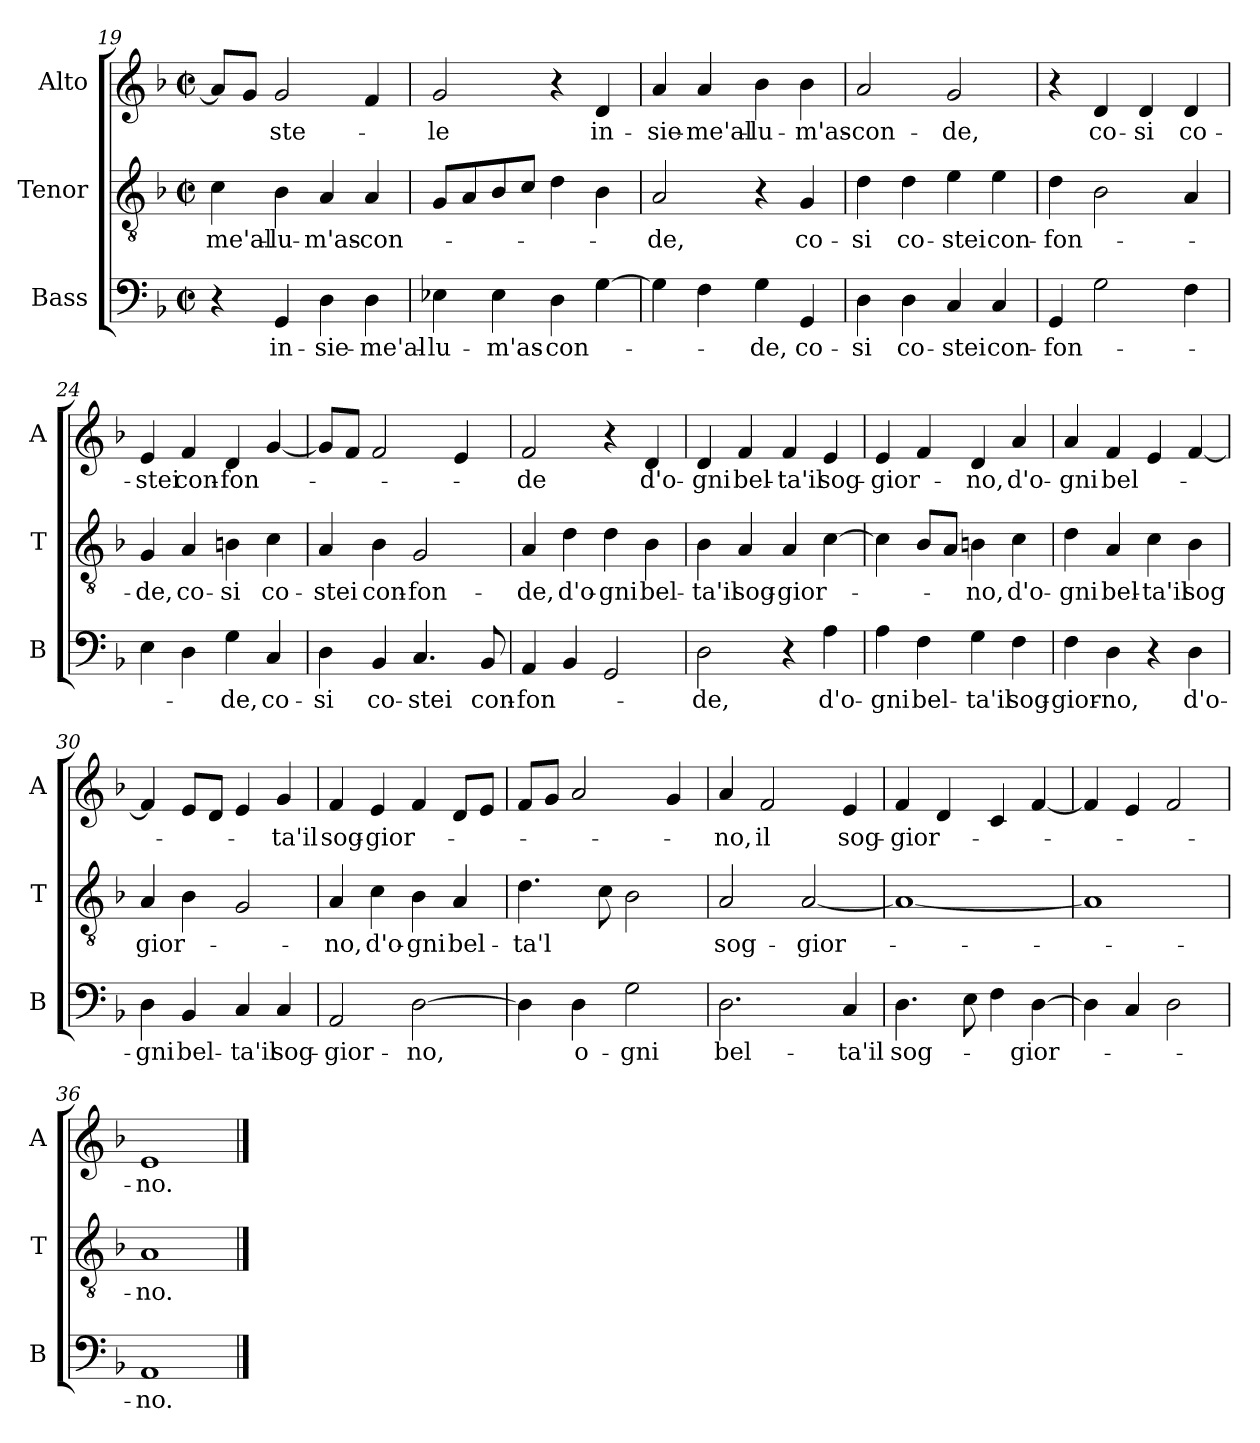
**kern	**text	**kern	**text	**kern	**text
*part3	*part3	*part2	*part2	*part1	*part1
*staff3	*staff3	*staff2	*staff2	*staff1	*staff1
*I"Bass	*	*I"Tenor	*	*I"Alto	*
*I'B	*	*I'T	*	*I'A	*
*clefF4	*	*clefGv2	*	*clefG2	*
*k[b-]	*	*k[b-]	*	*k[b-]	*
*F:	*	*F:	*	*F:	*
*M2/2	*	*M2/2	*	*M2/2	*
*met(c|)	*	*met(c|)	*	*met(c|)	*
=19	=19	=19	=19	=19	=19
!	!	!	!LO:LY:b	!	!
4r	.	4c\	-me'al-	8a/L]	.
.	.	.	.	8g/J	.
!	!LO:LY:b	!	!LO:LY:b	!	!LO:LY:b
4GG/	in-	4B-\	-lu-	2g/	-ste-
!	!LO:LY:b	!	!LO:LY:b	!	!
4D\	-sie-	4A/	-m'as-	.	.
!	!LO:LY:b	!	!LO:LY:b	!	!
4D\	-me'al-	4A/	-con-	4f/	.
=20	=20	=20	=20	=20	=20
!	!LO:LY:b	!	!	!	!LO:LY:b
4E-X\	-lu-	8G/L	.	2g/	-le
.	.	8A/	.	.	.
!	!LO:LY:b	!	!	!	!
4E-\	-m'as-	8B-/	.	.	.
.	.	8c/J	.	.	.
!	!LO:LY:b	!	!	!	!
4D\	-con-	4d\	.	4r	.
!	!	!	!	!	!LO:LY:b
[4G\	.	4B-\	.	4d/	in-
!!LO:LB:g=z
=21	=21	=21	=21	=21	=21
!	!	!	!LO:LY:b	!	!LO:LY:b
4G\]	.	2A/	-de,	4a/	-sie-
!	!	!	!	!	!LO:LY:b
4F\	.	.	.	4a/	-me'al-
!	!LO:LY:b	!	!	!	!LO:LY:b
4G\	-de,	4r	.	4b-\	-lu-
!	!LO:LY:b	!	!LO:LY:b	!	!LO:LY:b
4GG/	co-	4G/	co-	4b-\	-m'as-
=22	=22	=22	=22	=22	=22
!	!LO:LY:b	!	!LO:LY:b	!	!LO:LY:b
4D\	-si	4d\	-si	2a/	-con-
!	!LO:LY:b	!	!LO:LY:b	!	!
4D\	co-	4d\	co-	.	.
!	!LO:LY:b	!	!LO:LY:b	!	!LO:LY:b
4C/	-stei	4e\	-stei	2g/	-de,
!	!LO:LY:b	!	!LO:LY:b	!	!
4C/	con-	4e\	con-	.	.
=23	=23	=23	=23	=23	=23
!	!LO:LY:b	!	!LO:LY:b	!	!
4GG/	-fon-	4d\	-fon-	4r	.
!	!	!	!	!	!LO:LY:b
2G\	.	2B-\	.	4d/	co-
!	!	!	!	!	!LO:LY:b
.	.	.	.	4d/	-si
!	!	!	!	!	!LO:LY:b
4F\	.	4A/	.	4d/	co-
=24	=24	=24	=24	=24	=24
!	!	!	!LO:LY:b	!	!LO:LY:b
4E\	.	4G/	-de,	4e/	-stei
!	!	!	!LO:LY:b	!	!LO:LY:b
4D\	.	4A/	co-	4f/	con-
!	!LO:LY:b	!	!LO:LY:b	!	!LO:LY:b
4G\	-de,	4Bn\	-si	4d/	-fon-
!	!LO:LY:b	!	!LO:LY:b	!	!
4C/	co-	4c\	co-	[4g/	.
=25	=25	=25	=25	=25	=25
!	!LO:LY:b	!	!LO:LY:b	!	!
4D\	-si	4A/	-stei	8g/L]	.
.	.	.	.	8f/J	.
!	!LO:LY:b	!	!LO:LY:b	!	!
4BB-/	co-	4B-\	con-	2f/	.
!	!LO:LY:b	!	!LO:LY:b	!	!
4.C/	-stei	2G/	-fon-	.	.
.	.	.	.	4e/	.
!	!LO:LY:b	!	!	!	!
8BB-/	con-	.	.	.	.
!!LO:LB:g=z
=26	=26	=26	=26	=26	=26
!	!LO:LY:b	!	!LO:LY:b	!	!LO:LY:b
4AA/	-fon-	4A/	-de,	2f/	-de
!	!	!	!LO:LY:b	!	!
4BB-/	.	4d\	d'o-	.	.
!	!	!	!LO:LY:b	!	!
2GG/	.	4d\	-gni	4r	.
!	!	!	!LO:LY:b	!	!LO:LY:b
.	.	4B-\	bel-	4d/	d'o-
=27	=27	=27	=27	=27	=27
!	!LO:LY:b	!	!LO:LY:b	!	!LO:LY:b
2D\	-de,	4B-\	-ta'il	4d/	-gni
!	!	!	!LO:LY:b	!	!LO:LY:b
.	.	4A/	sog-	4f/	bel-
!	!	!	!LO:LY:b	!	!LO:LY:b
4r	.	4A/	-gior-	4f/	-ta'il
!	!LO:LY:b	!	!	!	!LO:LY:b
4A\	d'o-	[4c\	.	4e/	sog-
=28	=28	=28	=28	=28	=28
!	!LO:LY:b	!	!	!	!LO:LY:b
4A\	-gni	4c\]	.	4e/	-gior-
!	!LO:LY:b	!	!	!	!
4F\	bel-	8B-/L	.	4f/	.
.	.	8A/J	.	.	.
!	!LO:LY:b	!	!LO:LY:b	!	!LO:LY:b
4G\	-ta'il	4Bn\	-no,	4d/	-no,
!	!LO:LY:b	!	!LO:LY:b	!	!LO:LY:b
4F\	sog-	4c\	d'o-	4a/	d'o-
=29	=29	=29	=29	=29	=29
!	!LO:LY:b	!	!LO:LY:b	!	!LO:LY:b
4F\	-gior-	4d\	-gni	4a/	-gni
!	!LO:LY:b	!	!LO:LY:b	!	!LO:LY:b
4D\	-no,	4A/	bel-	4f/	bel-
!	!	!	!LO:LY:b	!	!
4r	.	4c\	-ta'il	4e/	.
!	!LO:LY:b	!	!LO:LY:b	!	!
4D\	d'o-	4B-\	sog	[4f/	.
=30	=30	=30	=30	=30	=30
!	!LO:LY:b	!	!LO:LY:b	!	!
4D\	-gni	4A/	gior-	4f/]	.
!	!LO:LY:b	!	!	!	!
4BB-/	bel-	4B-\	.	8e/L	.
.	.	.	.	8d/J	.
!	!LO:LY:b	!	!	!	!
4C/	-ta'il	2G/	.	4e/	.
!	!LO:LY:b	!	!	!	!LO:LY:b
4C/	sog-	.	.	4g/	-ta'il
!!LO:LB:g=z
=31	=31	=31	=31	=31	=31
!	!LO:LY:b	!	!LO:LY:b	!	!LO:LY:b
2AA/	-gior-	4A/	-no,	4f/	sog-
!	!	!	!LO:LY:b	!	!LO:LY:b
.	.	4c\	d'o-	4e/	-gior-
!	!LO:LY:b	!	!LO:LY:b	!	!
[2D\	-no,	4B-\	-gni	4f/	.
!	!	!	!LO:LY:b	!	!
.	.	4A/	bel-	8d/L	.
.	.	.	.	8e/J	.
=32	=32	=32	=32	=32	=32
!	!	!	!LO:LY:b	!	!
4D\]	.	4.d\	-ta'l	8f/L	.
.	.	.	.	8g/J	.
!	!LO:LY:b	!	!	!	!
4D\	o-	.	.	2a/	.
.	.	8c\	.	.	.
!	!LO:LY:b	!	!	!	!
2G\	-gni	2B-\	.	.	.
.	.	.	.	4g/	.
=33	=33	=33	=33	=33	=33
!	!LO:LY:b	!	!LO:LY:b	!	!LO:LY:b
2.D\	bel-	2A/	sog-	4a/	-no,
!	!	!	!	!	!LO:LY:b
.	.	.	.	2f/	il
!	!	!	!LO:LY:b	!	!
.	.	[2A/	-gior-	.	.
!	!LO:LY:b	!	!	!	!LO:LY:b
4C/	-ta'il	.	.	4e/	sog-
=34	=34	=34	=34	=34	=34
!	!LO:LY:b	!	!	!	!LO:LY:b
4.D\	sog-	1A_	.	4f/	-gior-
.	.	.	.	4d/	.
8E\	.	.	.	.	.
4F\	.	.	.	4c/	.
!	!LO:LY:b	!	!	!	!
[4D\	-gior-	.	.	[4f/	.
=35	=35	=35	=35	=35	=35
4D\]	.	1A]	.	4f/]	.
4C/	.	.	.	4e/	.
2D\	.	.	.	2f/	.
=36	=36	=36	=36	=36	=36
!	!LO:LY:b	!	!LO:LY:b	!	!LO:LY:b
1AA	-no.	1A	-no.	1e	-no.
==	==	==	==	==	==
*-	*-	*-	*-	*-	*-
